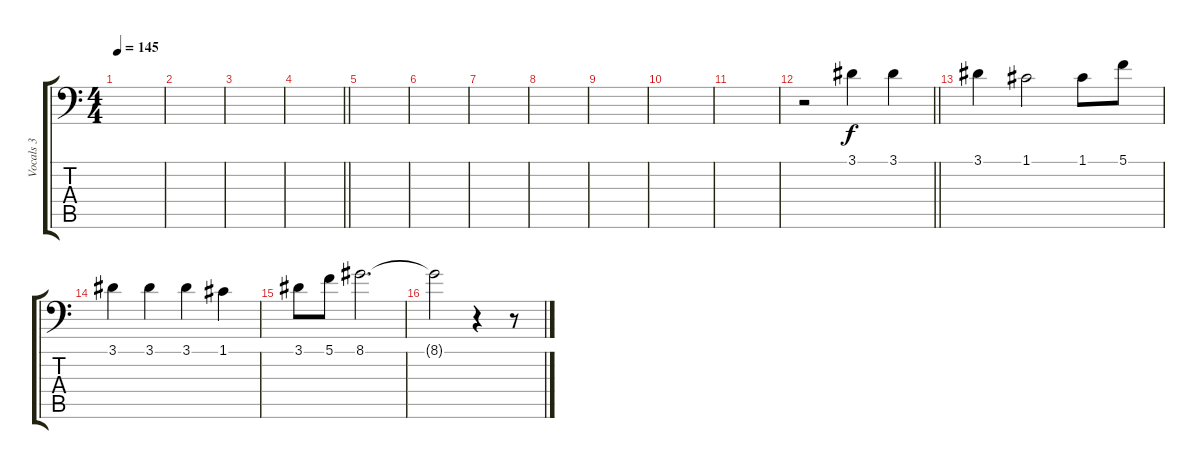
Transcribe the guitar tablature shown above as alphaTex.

\track ("Vocals 3" "Vocals 3") {instrument lead2sawtooth}
\staff {score tabs}
\tuning (C4 G3 Eb3 Bb2 F2 Bb1) {hide}
\ts (4 4)
\tempo 145
\clef f4
\ks c
|
|
|
\barLineRight lightlight
|
\section ("" "")
|
|
|
|
|
|
|
\barLineRight lightlight
r.2 3.1.4 3.1.4 |
\section ("" "")
3.1.4 1.1.2 1.1.8 5.1.8 |
3.1.4 3.1.4 3.1.4 1.1.4 |
3.1.8 5.1.8 8.1.2{d} |
8.1{t}.2 r.4 r.8
